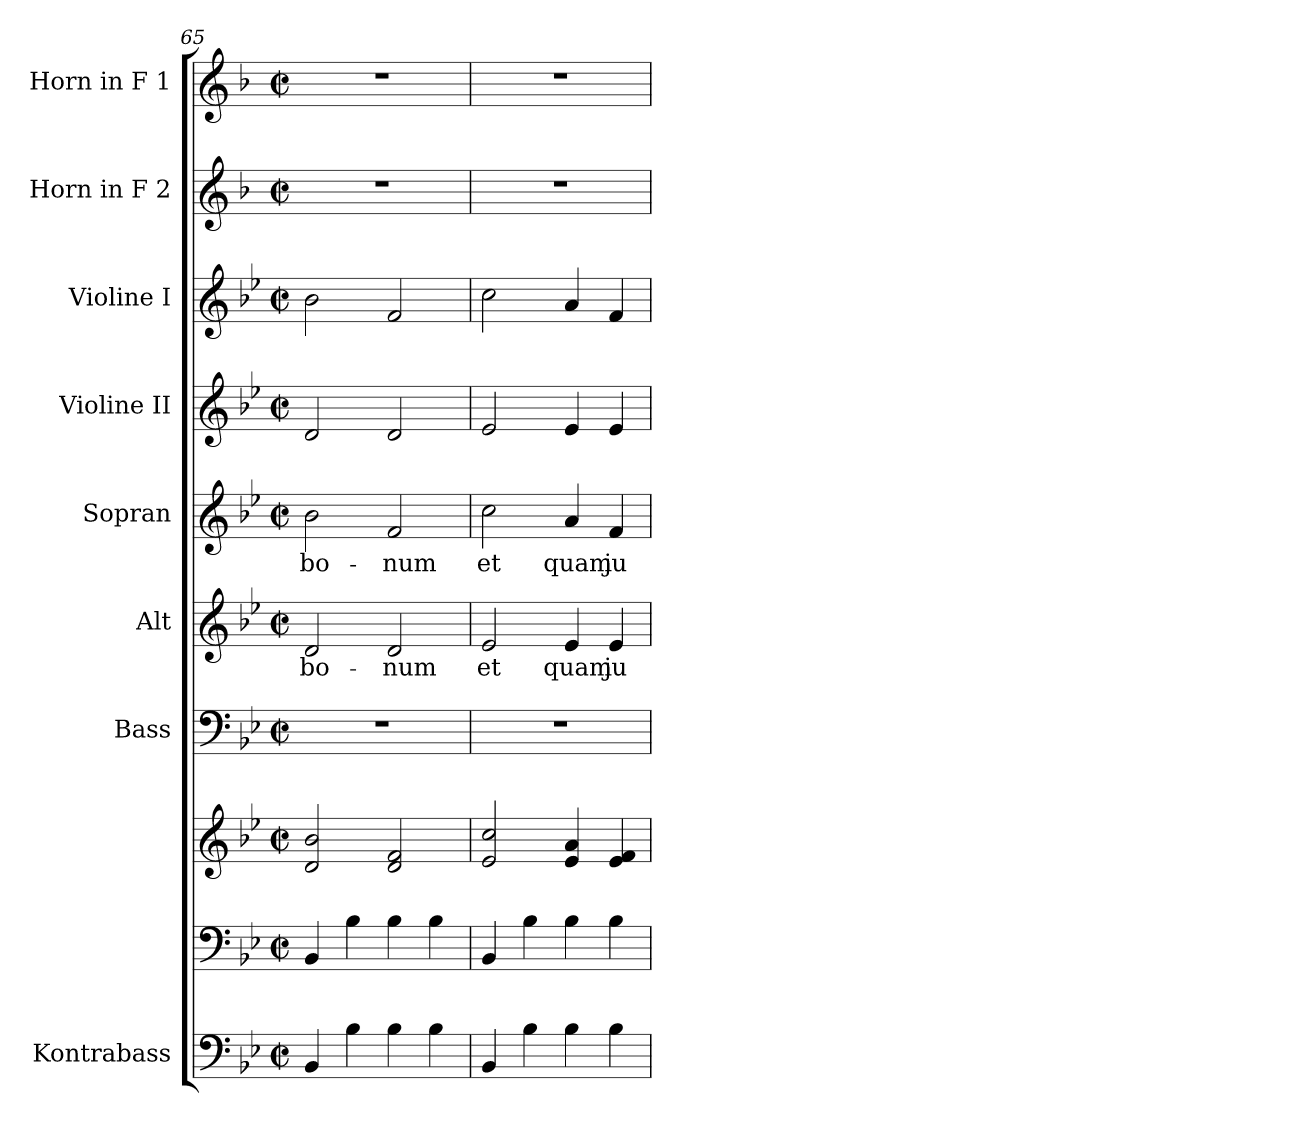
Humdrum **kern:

**kern	**kern	**kern	**kern	**kern	**text	**kern	**text	**kern	**kern	**kern	**kern
*part9	*part8	*part8	*part7	*part6	*part6	*part5	*part5	*part4	*part3	*part2	*part1
*staff10	*staff9	*staff8	*staff7	*staff6	*staff6	*staff5	*staff5	*staff4	*staff3	*staff2	*staff1
*I"Kontrabass	*	*	*I"Bass	*I"Alt	*	*I"Sopran	*	*I"Violine II	*I"Violine I	*I"Horn in F 2	*I"Horn in F 1
*I'Kb.	*	*	*I'B.	*I'A.	*	*I'S.	*	*I'Vl. II	*I'Vl. I	*	*
*clefF4	*clefF4	*clefG2	*clefF4	*clefG2	*	*clefG2	*	*clefG2	*clefG2	*clefG2	*clefG2
*ITrd7c12	*	*	*	*	*	*	*	*	*	*ITrd4c7	*ITrd4c7
*k[b-e-]	*k[b-e-]	*k[b-e-]	*k[b-e-]	*k[b-e-]	*	*k[b-e-]	*	*k[b-e-]	*k[b-e-]	*k[b-e-]	*k[b-e-]
*B-:	*B-:	*B-:	*B-:	*B-:	*	*B-:	*	*B-:	*B-:	*B-:	*B-:
*M2/2	*M2/2	*M2/2	*M2/2	*M2/2	*	*M2/2	*	*M2/2	*M2/2	*M2/2	*M2/2
*met(c|)	*met(c|)	*met(c|)	*met(c|)	*met(c|)	*	*met(c|)	*	*met(c|)	*met(c|)	*met(c|)	*met(c|)
=65	=65	=65	=65	=65	=65	=65	=65	=65	=65	=65	=65
!	!	!	!	!	!LO:LY:b	!	!LO:LY:b	!	!	!	!
4BBB-/	4BB-/	2d/ 2b-/	1r	2d/	bo-	2b-\	bo-	2d/	2b-\	1r	1r
4BB-\	4B-\	.	.	.	.	.	.	.	.	.	.
!	!	!	!	!	!LO:LY:b	!	!LO:LY:b	!	!	!	!
4BB-\	4B-\	2d/ 2f/	.	2d/	-num	2f/	-num	2d/	2f/	.	.
4BB-\	4B-\	.	.	.	.	.	.	.	.	.	.
=66	=66	=66	=66	=66	=66	=66	=66	=66	=66	=66	=66
!	!	!	!	!	!LO:LY:b	!	!LO:LY:b	!	!	!	!
4BBB-/	4BB-/	2e-/ 2cc/	1r	2e-/	et	2cc\	et	2e-/	2cc\	1r	1r
4BB-\	4B-\	.	.	.	.	.	.	.	.	.	.
!	!	!	!	!	!LO:LY:b	!	!LO:LY:b	!	!	!	!
4BB-\	4B-\	4e-/ 4a/	.	4e-/	quam	4a/	quam	4e-/	4a/	.	.
!	!	!	!	!	!LO:LY:b	!	!LO:LY:b	!	!	!	!
4BB-\	4B-\	4e-/ 4f/	.	4e-/	ju-	4f/	ju-	4e-/	4f/	.	.
=	=	=	=	=	=	=	=	=	=	=	=
*-	*-	*-	*-	*-	*-	*-	*-	*-	*-	*-	*-
